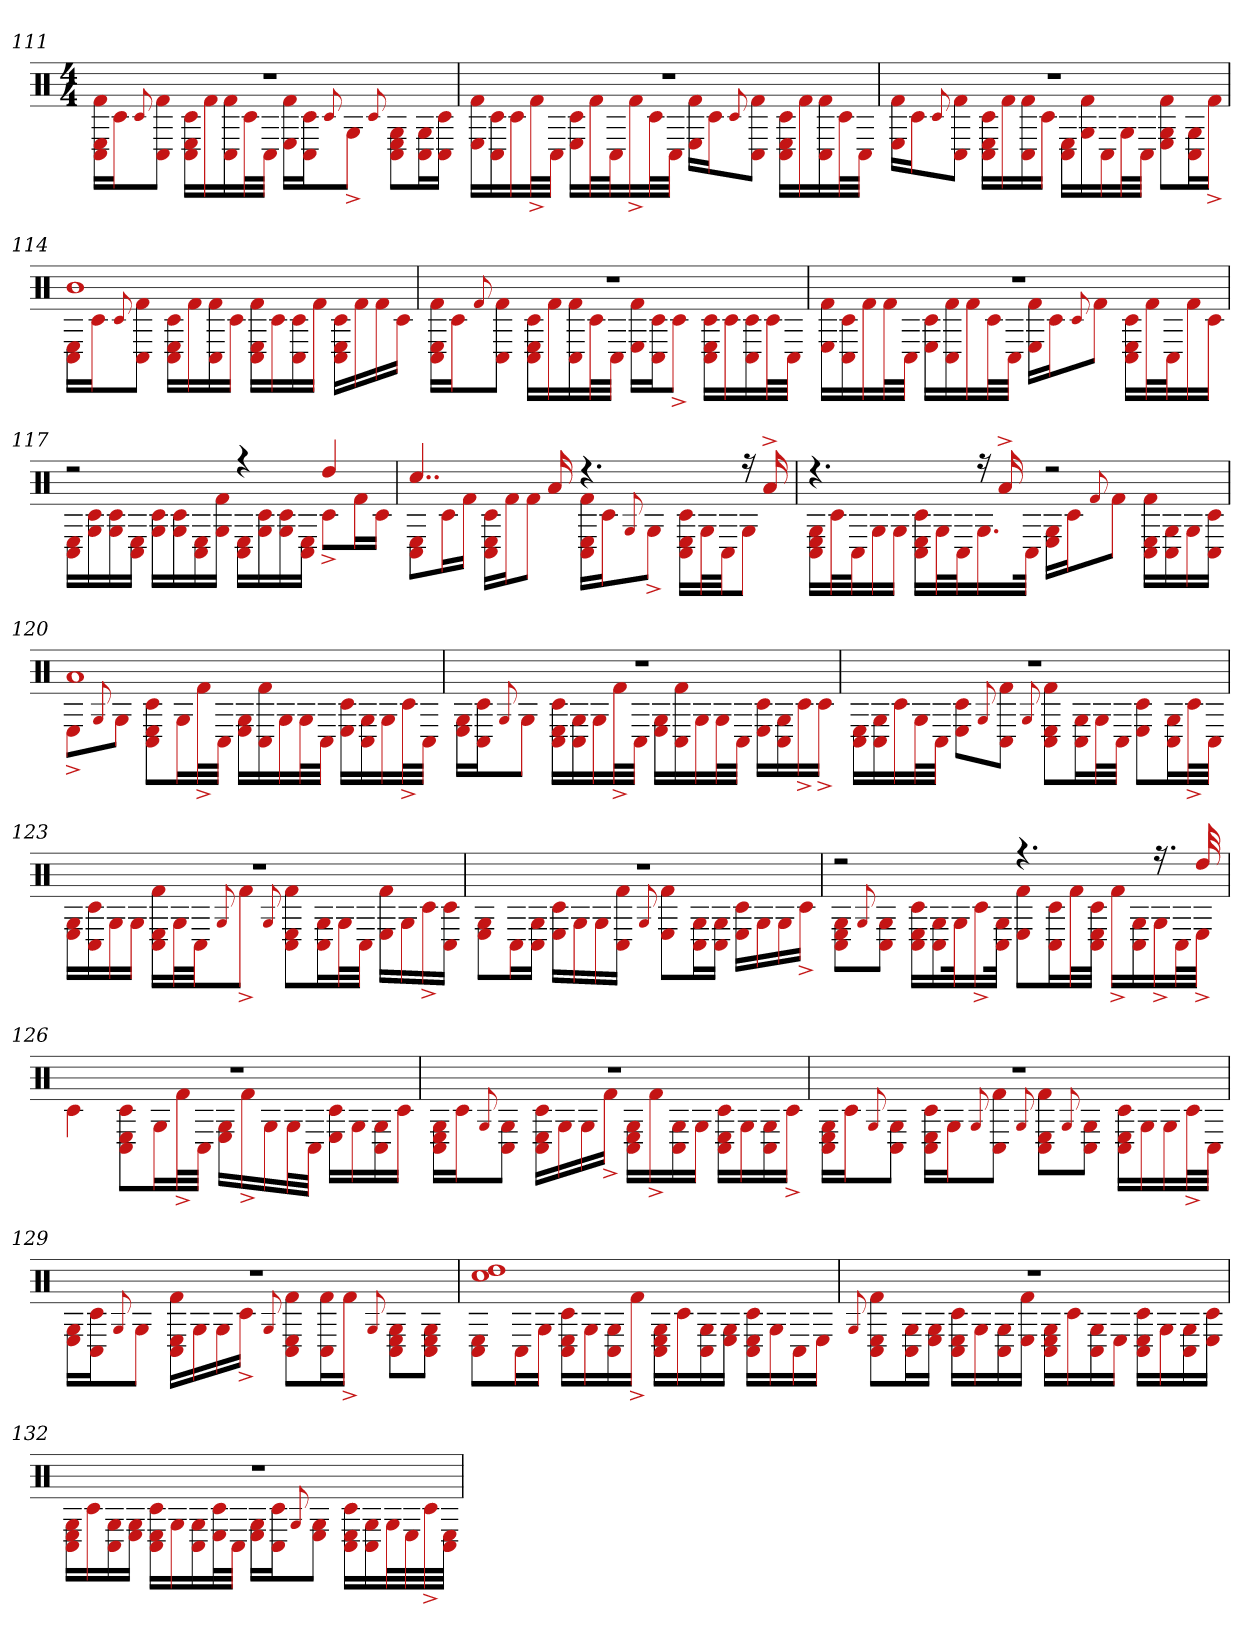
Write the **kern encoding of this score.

**kern
*part1
*staff1
*clefX
*k[]
*M4/4
=111
*^
1r	16C# 16f# 16ELL
.	16c#J
.	8qqc#
.	8C# 8f#J
.	16c# 16C# 16ELL
.	16f#
.	16C# 16f#
.	32c#L
.	32C#JJJ
.	16E 16f#LL
.	16c# 16C#J
.	8qqc#
.	8G^J
.	8qqc#
.	8C# 8E 8GL
.	16C# 16GL
.	16c# 16C#JJ
=112	=112
1r	16E 16f#LL
.	16c# 16C#
.	16c#
.	32f#^L
.	32C#JJJ
.	16E 16c#LL
.	32f#L
.	32C#J
.	16f#^
.	32c#L
.	32C#JJJ
.	16E 16f#LL
.	16c#J
.	8qqc#
.	8C# 8f#J
.	16C# 16c# 16ELL
.	16f#
.	16C# 16f#
.	32c#L
.	32C#JJJ
=113	=113
1r	16E 16f#LL
.	16c#J
.	8qqc#
.	8C# 8f#J
.	16C# 16c# 16ELL
.	16f#
.	16C# 16f#
.	16c#JJ
.	16C# 16ELL
.	16G 16f#
.	16C#
.	32GL
.	32C#JJJ
.	8G 8E 8f#L
.	16C# 16GL
.	16f#^JJ
=114	=114
1b	16C# 16ELL
.	16c#J
.	8qqc#
.	8C# 8f#J
.	16C# 16c# 16ELL
.	16f#
.	16C# 16f#
.	16c#JJ
.	16C# 16E 16f#LL
.	16c#
.	16C# 16c#
.	16f#JJ
.	16C# 16c# 16ELL
.	16f#
.	16f#
.	16c#JJ
=115	=115
1r	16C# 16E 16f#LL
.	16c#J
.	8qqf#
.	8C# 8f#J
.	16C# 16c# 16ELL
.	16f#
.	16C# 16f#
.	32c#L
.	32C#JJJ
.	16f# 16ELL
.	16c# 16C#J
.	8c#^J
.	16C# 16c# 16ELL
.	16c#
.	16C# 16c#
.	32c#L
.	32C#JJJ
=116	=116
1r	16E 16f#LL
.	16c# 16C#
.	16f#
.	32f#L
.	32C#JJJ
.	16E 16c#LL
.	16f# 16C#
.	16f#
.	32c#L
.	32C#JJJ
.	16f# 16ELL
.	16c#J
.	8qqc#
.	8f#J
.	16C# 16c# 16ELL
.	32f#L
.	32C#J
.	16f#
.	16c#JJ
=117	=117
2r	16C# 16ELL
.	16c# 16G
.	16c# 16G
.	16C# 16EJJ
.	16c# 16GLL
.	16c# 16G
.	16C# 16E
.	16f# 16GJJ
4r	16C# 16ELL
.	16c# 16G
.	16G 16c#
.	16C# 16EJJ
4dd	8c#^L
.	16f#L
.	16c#JJ
=118	=118
4..cc#	8C# 8EL
.	16c#L
.	16f#JJ
.	16C# 16c# 16ELL
.	16f#J
.	8f#J
16a	.
4.r	16C# 16f# 16ELL
.	16c#J
.	8qqG
.	8G^J
.	16C# 16c# 16ELL
.	32GL
.	32C#JJ
16r	8GJ
16a^	.
=119	=119
4.r	16C# 16E 16GLL
.	32c#L
.	32C#J
.	16G
.	16GJJ
.	16C# 16c# 16ELL
.	32GL
.	32C#J
16r	16.G
16a^	.
.	32C#JJk
2r	16G 16ELL
.	16c#J
.	8qqf#
.	8f#J
.	16C# 16f# 16ELL
.	16G 16C#
.	16G
.	16c# 16C#JJ
=120	=120
1a	8E^L
.	8qqG
.	8GJ
.	8C# 8c# 8EL
.	16GL
.	32f#^L
.	32C#JJJ
.	16G 16ELL
.	16f# 16C#
.	16G
.	32GL
.	32C#JJJ
.	16E 16c#LL
.	16G 16C#
.	16G
.	32c#^L
.	32C#JJJ
=121	=121
1r	16G 16ELL
.	16c# 16C#J
.	8qqG
.	8GJ
.	16C# 16c# 16ELL
.	16G 16C#
.	16G
.	32f#^L
.	32C#JJJ
.	16G 16ELL
.	16f# 16C#
.	16G
.	32GL
.	32C#JJJ
.	16c# 16ELL
.	16G 16C#
.	16c#^
.	16c#^JJ
=122	=122
1r	16C# 16ELL
.	16G 16C#
.	16c#
.	32GL
.	32C#JJJ
.	8c# 8EL
.	8qqG
.	8C# 8f#J
.	8qqG
.	8C# 8E 8f#L
.	16C# 16GL
.	32GL
.	32C#JJJ
.	8E 8c#L
.	16C# 16GL
.	32c#^L
.	32C#JJJ
=123	=123
1r	16G 16ELL
.	16c# 16C#
.	16G
.	16GJJ
.	16C# 16f# 16ELL
.	32GL
.	32C#JJ
.	8qqG
.	8f#^J
.	8qqG
.	8C# 8E 8f#L
.	16C# 16GL
.	32GL
.	32C#JJJ
.	16E 16f#LL
.	16G
.	16c#^
.	16c# 16C#JJ
=124	=124
1r	8E 8GL
.	16C#L
.	16G 16C#JJ
.	16E 16c#LL
.	16G
.	16G
.	16f# 16C#JJ
.	8qqG
.	8E 8f#L
.	16C# 16GL
.	16G 16C#JJ
.	16E 16c#LL
.	16G
.	16G
.	16c#^JJ
=125	=125
2r	8C# 8G 8EL
.	8qqG
.	8C# 8GJ
.	16C# 16c# 16ELL
.	16G 16C#
.	32Gk
.	16c#^
.	32C# 32GJJk
4.r	8E 8f#L
.	16C# 16c#L
.	32f#L
.	32C# 32c# 32EJJJ
.	16f#^LL
.	16C# 16G
16.r	16G^
.	32C#L
32dd	32E^JJJ
=126	=126
1r	4c#
.	8C# 8c# 8EL
.	16GL
.	32f#^L
.	32C#JJJ
.	16G 16ELL
.	16f#^
.	16G
.	32GL
.	32C#JJJ
.	16c# 16ELL
.	16G
.	16C# 16G
.	16c#JJ
=127	=127
1r	16C# 16G 16ELL
.	16c#J
.	8qqG
.	8C# 8GJ
.	16C# 16c# 16ELL
.	16G
.	16G
.	16f#^JJ
.	16C# 16G 16ELL
.	16f#^
.	16C# 16G
.	16GJJ
.	16C# 16E 16c#LL
.	16G
.	16C# 16G
.	16c#^JJ
=128	=128
1r	16C# 16G 16ELL
.	16c#J
.	8qqG
.	8C# 8GJ
.	16C# 16c# 16ELL
.	16GJ
.	8qqG
.	8C# 8f#J
.	8qqG
.	8C# 8E 8f#L
.	8qqG
.	8C# 8GJ
.	16C# 16c# 16ELL
.	16G
.	16G
.	32c#^L
.	32C#JJJ
=129	=129
1r	16E 16GLL
.	16c# 16C#J
.	8qqG
.	8GJ
.	16C# 16f# 16ELL
.	16G
.	16G
.	16c#^JJ
.	8qqG
.	8C# 8E 8f#L
.	16C# 16f#L
.	16f#^JJ
.	8qqG
.	8C# 8E 8GL
.	8C# 8G 8EJ
=130	=130
1cc# 1dd	8E 8C#L
.	16C#L
.	16GJJ
.	16C# 16c# 16ELL
.	16G
.	16C# 16G
.	16f#^JJ
.	16C# 16G 16ELL
.	16c#
.	16C# 16G
.	16E 16GJJ
.	16E 16C# 16c#LL
.	16G
.	16C#
.	16EJJ
=131	=131
.	8qqG
1r	8E 8C# 8f#L
.	16G 16C#L
.	16G 16EJJ
.	16C# 16c# 16ELL
.	16G
.	16C# 16G
.	16E 16f#JJ
.	16C# 16E 16GLL
.	16c#
.	16C# 16G
.	16EJJ
.	16C# 16E 16c#LL
.	16G
.	16C# 16G
.	16c# 16EJJ
=132	=132
1r	16C# 16G 16ELL
.	16c#
.	16C# 16G
.	16G 16EJJ
.	16C# 16c# 16ELL
.	16G
.	16C# 16G
.	32c# 32EL
.	32C#JJJ
.	16G 16ELL
.	16c# 16C#J
.	8qqG
.	8G 8EJ
.	16C# 16E 16c#LL
.	16G 16C#
.	32GL
.	32E
.	32c#^
.	32C# 32EJJJ
*v	*v
=
*-
